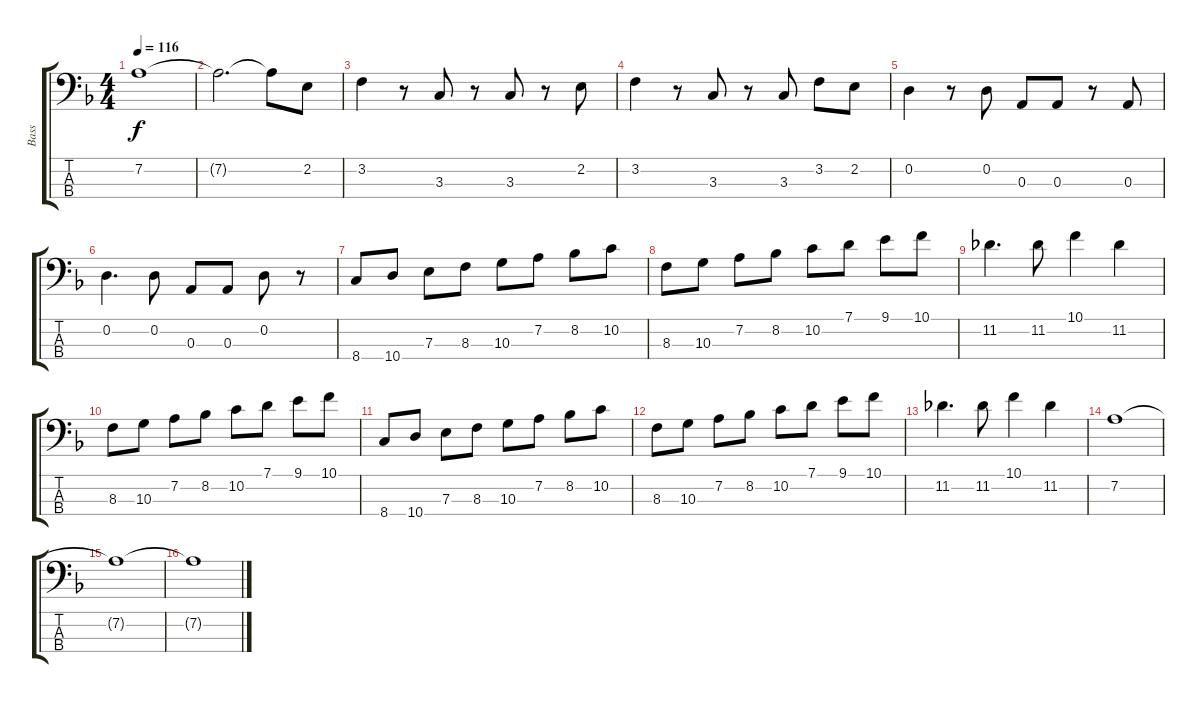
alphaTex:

\track ("Bass" "Bass") {instrument electricbassfinger}
\staff {score tabs}
\tuning (G2 D2 A1 E1) {hide}
\ts (4 4)
\tempo 116
\clef f4
\ks dminor
7.2{t}.1{dy f} |
7.2{t}.2{d} 7.2{t}.8 2.2.8 |
3.2.4 r.8 3.3.8 r.8 3.3.8 r.8 2.2.8 |
3.2.4 r.8 3.3.8 r.8 3.3.8 3.2.8 2.2.8 |
0.2.4 r.8 0.2.8 0.3.8 0.3.8 r.8 0.3.8 |
0.2.4{d} 0.2.8 0.3.8 0.3.8 0.2.8 r.8 |
8.4.8 10.4.8 7.3.8 8.3.8 10.3.8 7.2.8 8.2.8 10.2.8 |
8.3.8 10.3.8 7.2.8 8.2.8 10.2.8 7.1.8 9.1.8 10.1.8 |
11.2.4{d} 11.2.8 10.1.4 11.2.4 |
8.3.8 10.3.8 7.2.8 8.2.8 10.2.8 7.1.8 9.1.8 10.1.8 |
8.4.8 10.4.8 7.3.8 8.3.8 10.3.8 7.2.8 8.2.8 10.2.8 |
8.3.8 10.3.8 7.2.8 8.2.8 10.2.8 7.1.8 9.1.8 10.1.8 |
11.2.4{d} 11.2.8 10.1.4 11.2.4 |
7.2.1 |
7.2{t}.1 |
7.2{t}.1
